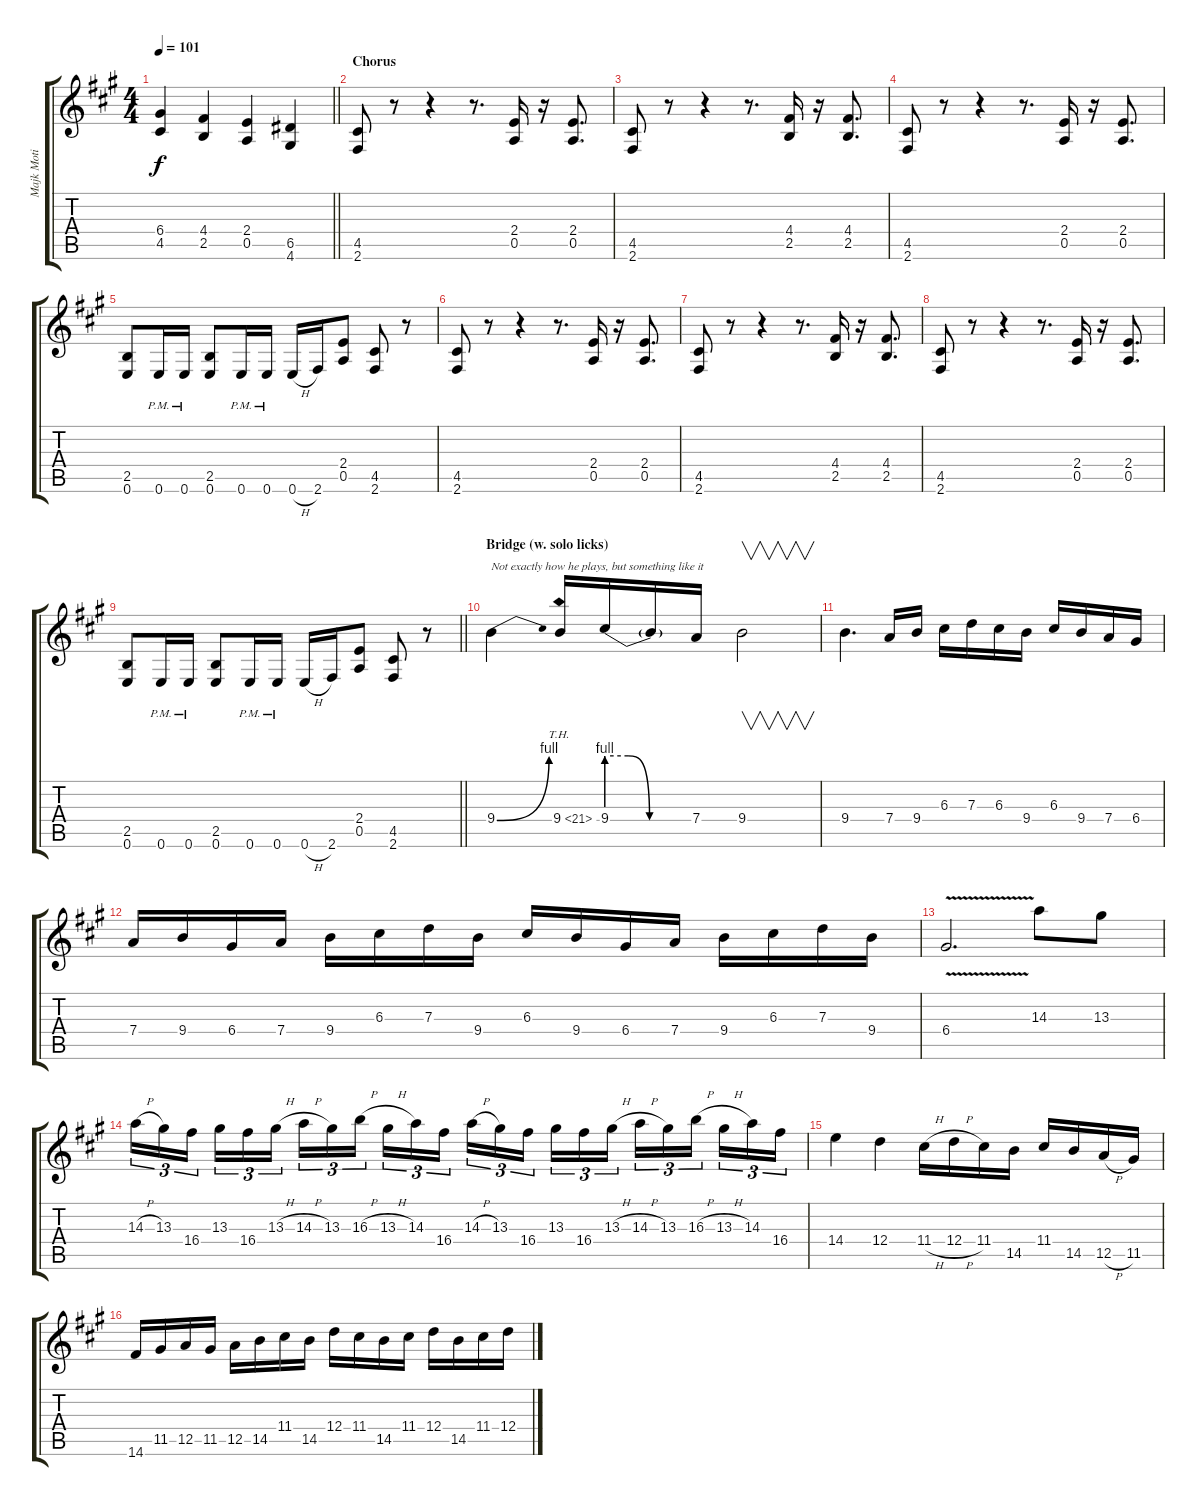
\track ("Majk Moti" "Majk Moti") {instrument distortionguitar}
\staff {score tabs}
\tuning (E4 B3 G3 D3 A2 E2) {hide}
\ts (4 4)
\tempo 101
\clef g2
\barLineRight lightlight
\ks f#minor
(6.4 4.5).4{dy f} (4.4 2.5).4 (2.4 0.5).4 (6.5 4.6).4 |
\section ("" "Chorus")
(4.5 2.6).8 r.8 r.4 r.8{d} (2.4 0.5).16 r.16 (2.4 0.5).8{d} |
(4.5 2.6).8 r.8 r.4 r.8{d} (4.4 2.5).16 r.16 (4.4 2.5).8{d} |
(4.5 2.6).8 r.8 r.4 r.8{d} (2.4 0.5).16 r.16 (2.4 0.5).8{d} |
(2.5 0.6).8 0.6{pm}.16 0.6{pm}.16 (2.5 0.6).8 0.6{pm}.16 0.6{pm}.16 0.6{h}.16 2.6.16 (2.4 0.5).8 (4.5 2.6).8 r.8 |
(4.5 2.6).8 r.8 r.4 r.8{d} (2.4 0.5).16 r.16 (2.4 0.5).8{d} |
(4.5 2.6).8 r.8 r.4 r.8{d} (4.4 2.5).16 r.16 (4.4 2.5).8{d} |
(4.5 2.6).8 r.8 r.4 r.8{d} (2.4 0.5).16 r.16 (2.4 0.5).8{d} |
\barLineRight lightlight
(2.5 0.6).8 0.6{pm}.16 0.6{pm}.16 (2.5 0.6).8 0.6{pm}.16 0.6{pm}.16 0.6{h}.16 2.6.16 (2.4 0.5).8 (4.5 2.6).8 r.8 |
\section ("" "Bridge (w. solo licks)")
9.4{be (bend 0 0 60 4)}.4{txt "Not exactly how he plays, but something like it"} 9.4{th 12}.16 9.4{be (custom 0 4 15 4 30 0 60 0)}.16 9.4{t}.16 7.4.16 9.4.2{v} |
9.4.4{d} 7.4.16 9.4.16 6.3.16 7.3.16 6.3.16 9.4.16 6.3.16 9.4.16 7.4.16 6.4.16 |
7.4.16 9.4.16 6.4.16 7.4.16 9.4.16 6.3.16 7.3.16 9.4.16 6.3.16 9.4.16 6.4.16 7.4.16 9.4.16 6.3.16 7.3.16 9.4.16 |
6.4{v}.2{d} 14.3.8 13.3.8 |
14.3{h}.16{tu (3 2)} 13.3.16{tu (3 2)} 16.4.16{tu (3 2) beam splitsecondary} 13.3.16{tu (3 2)} 16.4.16{tu (3 2)} 13.3{h}.16{tu (3 2)} 14.3{h}.16{tu (3 2)} 13.3.16{tu (3 2)} 16.3{h}.16{tu (3 2) beam splitsecondary} 13.3{h}.16{tu (3 2)} 14.3.16{tu (3 2)} 16.4.16{tu (3 2)} 14.3{h}.16{tu (3 2)} 13.3.16{tu (3 2)} 16.4.16{tu (3 2) beam splitsecondary} 13.3.16{tu (3 2)} 16.4.16{tu (3 2)} 13.3{h}.16{tu (3 2)} 14.3{h}.16{tu (3 2)} 13.3.16{tu (3 2)} 16.3{h}.16{tu (3 2) beam splitsecondary} 13.3{h}.16{tu (3 2)} 14.3.16{tu (3 2)} 16.4.16{tu (3 2)} |
14.4.4 12.4.4 11.4{h}.16 12.4{h}.16 11.4.16 14.5.16 11.4.16 14.5.16 12.5{h}.16 11.5.16 |
14.6.16 11.5.16 12.5.16 11.5.16 12.5.16 14.5.16 11.4.16 14.5.16 12.4.16 11.4.16 14.5.16 11.4.16 12.4.16 14.5.16 11.4.16 12.4.16
